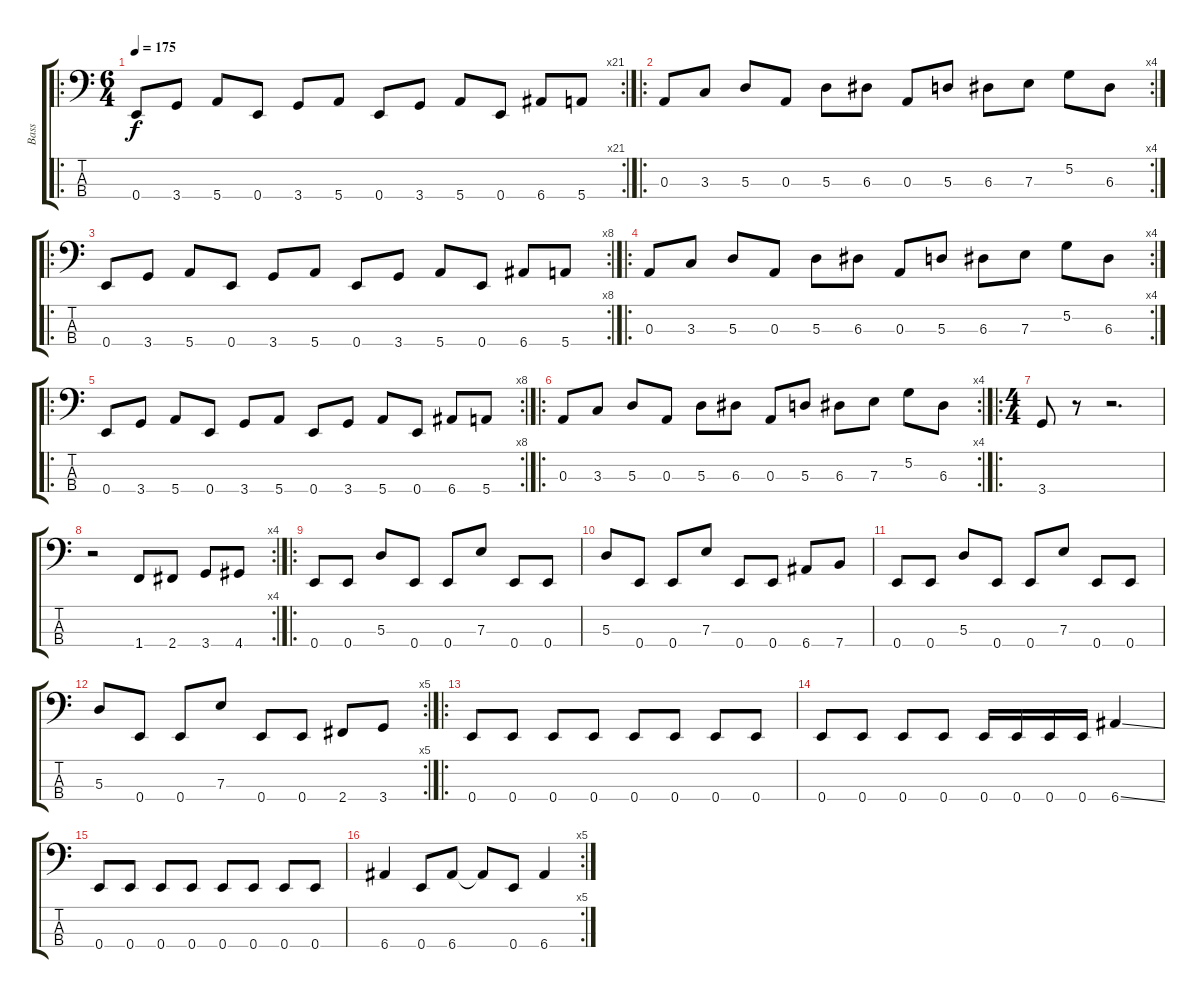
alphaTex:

\track ("Bass" "Bass") {instrument electricbasspick}
\staff {score tabs}
\tuning (G2 D2 A1 E1) {hide}
\ro
\rc 21
\ts (6 4)
\tempo 175
\clef f4
\ks c
0.4.8{dy f instrument electricbasspick} 3.4.8 5.4.8 0.4.8 3.4.8 5.4.8 0.4.8 3.4.8 5.4.8 0.4.8 6.4.8 5.4.8 |
\ro
\rc 4
0.3.8 3.3.8 5.3.8 0.3.8 5.3.8 6.3.8 0.3.8 5.3.8 6.3.8 7.3.8 5.2.8 6.3.8 |
\ro
\rc 8
0.4.8 3.4.8 5.4.8 0.4.8 3.4.8 5.4.8 0.4.8 3.4.8 5.4.8 0.4.8 6.4.8 5.4.8 |
\ro
\rc 4
0.3.8 3.3.8 5.3.8 0.3.8 5.3.8 6.3.8 0.3.8 5.3.8 6.3.8 7.3.8 5.2.8 6.3.8 |
\ro
\rc 8
0.4.8 3.4.8 5.4.8 0.4.8 3.4.8 5.4.8 0.4.8 3.4.8 5.4.8 0.4.8 6.4.8 5.4.8 |
\ro
\rc 4
0.3.8 3.3.8 5.3.8 0.3.8 5.3.8 6.3.8 0.3.8 5.3.8 6.3.8 7.3.8 5.2.8 6.3.8 |
\ro
\ts (4 4)
3.4.8 r.8 r.2{d} |
\rc 4
r.2 1.4.8 2.4.8 3.4.8 4.4.8 |
\ro
0.4.8 0.4.8 5.3.8 0.4.8 0.4.8 7.3.8 0.4.8 0.4.8 |
5.3.8 0.4.8 0.4.8 7.3.8 0.4.8 0.4.8 6.4.8 7.4.8 |
0.4.8 0.4.8 5.3.8 0.4.8 0.4.8 7.3.8 0.4.8 0.4.8 |
\rc 5
5.3.8 0.4.8 0.4.8 7.3.8 0.4.8 0.4.8 2.4.8 3.4.8 |
\ro
0.4.8 0.4.8 0.4.8 0.4.8 0.4.8 0.4.8 0.4.8 0.4.8 |
0.4.8 0.4.8 0.4.8 0.4.8 0.4.16 0.4.16 0.4.16 0.4.16 6.4{ss}.4 |
0.4.8 0.4.8 0.4.8 0.4.8 0.4.8 0.4.8 0.4.8 0.4.8 |
\rc 5
6.4.4 0.4.8 6.4.8 6.4{t}.8 0.4.8 6.4.4
